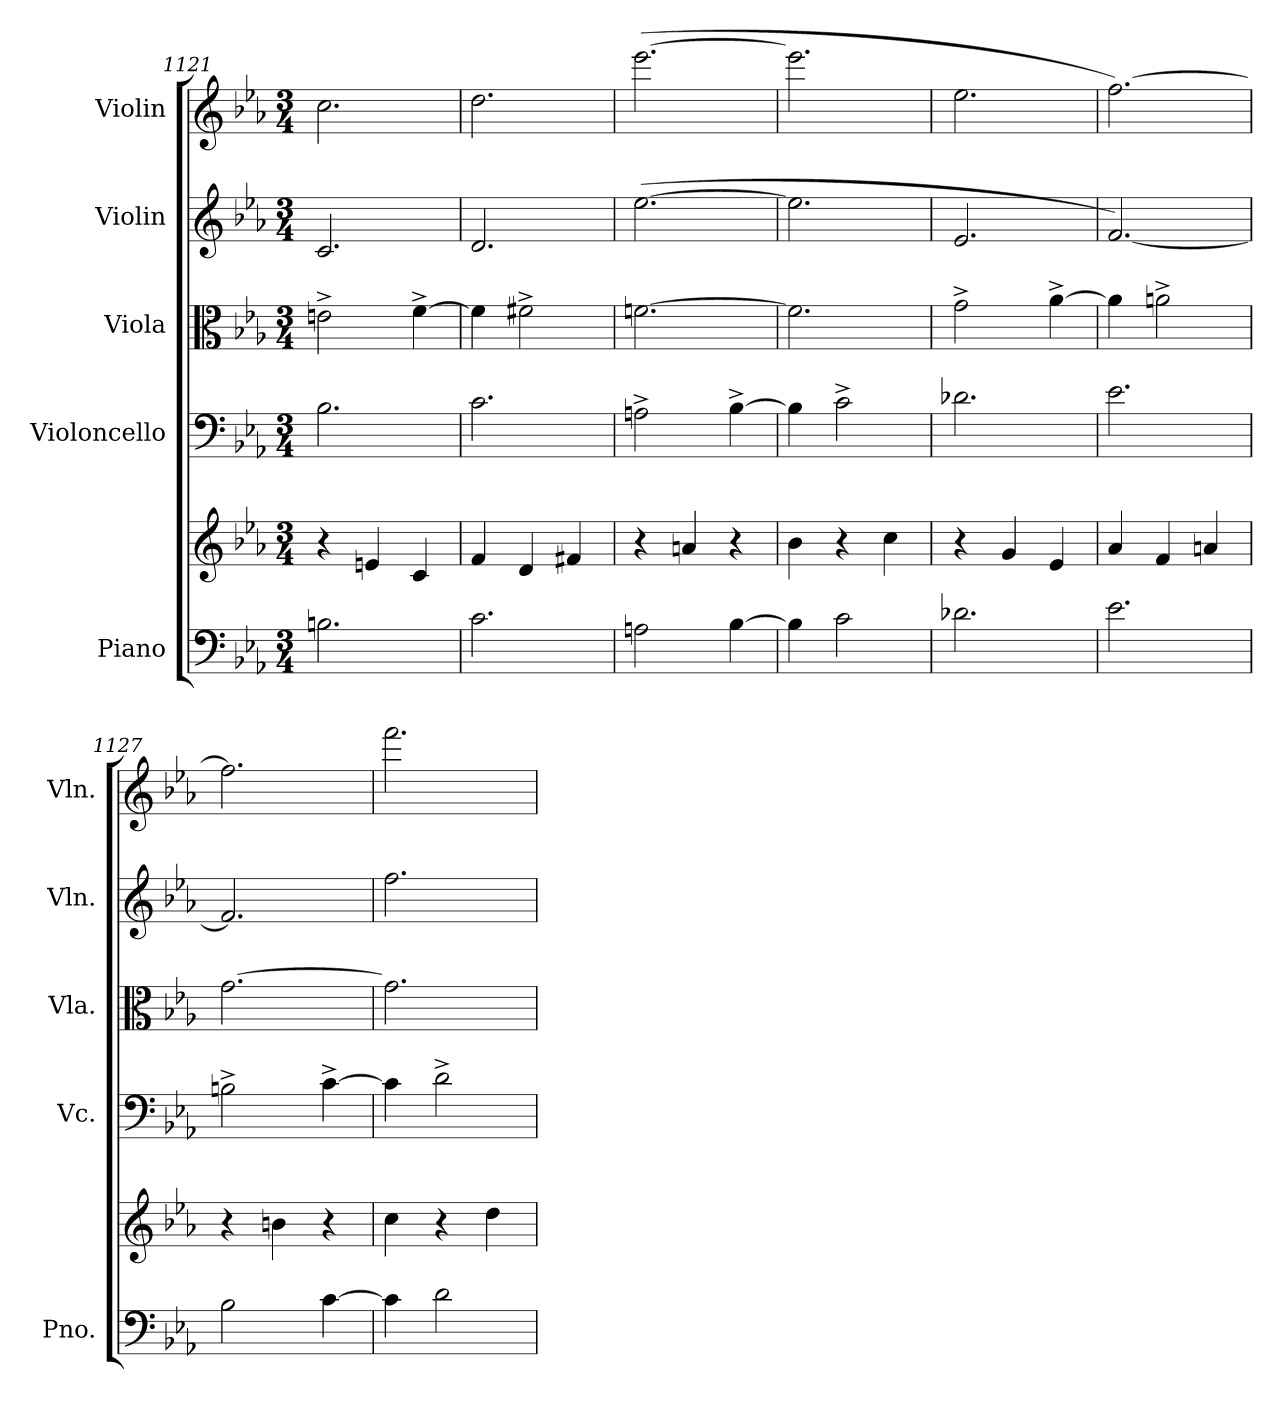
**kern	**kern	**kern	**kern	**kern	**kern
*part5	*part5	*part4	*part3	*part2	*part1
*staff6	*staff5	*staff4	*staff3	*staff2	*staff1
*I"Piano	*	*I"Violoncello	*I"Viola	*I"Violin	*I"Violin
*I'Pno.	*	*I'Vc.	*I'Vla.	*I'Vln.	*I'Vln.
!!LO:LB:g=z
*clefF4	*clefG2	*clefF4	*clefC3	*clefG2	*clefG2
*k[b-e-a-]	*k[b-e-a-]	*k[b-e-a-]	*k[b-e-a-]	*k[b-e-a-]	*k[b-e-a-]
*M3/4	*M3/4	*M3/4	*M3/4	*M3/4	*M3/4
=1121	=1121	=1121	=1121	=1121	=1121
2.Bn\	4r	2.B-\	2en^\	2.c/	2.cc\
.	4en/	.	.	.	.
.	4c/	.	[4f^\	.	.
=1122	=1122	=1122	=1122	=1122	=1122
2.c\	4f/	2.c\	4f\]	2.d/	2.dd\
.	4d/	.	2f#X^\	.	.
.	4f#X/	.	.	.	.
=1123	=1123	=1123	=1123	=1123	=1123
2An\	4r	2An^\	[2.fn\	([2.ee-\	([2.eee-\
.	4an/	.	.	.	.
[4B-\	4r	[4B-^\	.	.	.
=1124	=1124	=1124	=1124	=1124	=1124
4B-\]	4b-\	4B-\]	2.f\]	2.ee-\]	2.eee-\]
2c\	4r	2c^\	.	.	.
.	4cc\	.	.	.	.
=1125	=1125	=1125	=1125	=1125	=1125
2.d-X\	4r	2.d-X\	2g^\	2.e-/	2.ee-\
.	4g/	.	.	.	.
.	4e-/	.	[4a-^\	.	.
=1126	=1126	=1126	=1126	=1126	=1126
2.e-\	4a-/	2.e-\	4a-\]	[2.f/)	[2.ff\)
.	4f/	.	2an^\	.	.
.	4an/	.	.	.	.
=1127	=1127	=1127	=1127	=1127	=1127
2B-\	4r	2Bn^\	[2.g\	2.f/]	2.ff\]
.	4bn\	.	.	.	.
[4c\	4r	[4c^\	.	.	.
=1128	=1128	=1128	=1128	=1128	=1128
4c\]	4cc\	4c\]	2.g\]	2.ff\	2.fff\
2d\	4r	2d^\	.	.	.
.	4dd\	.	.	.	.
=	=	=	=	=	=
*-	*-	*-	*-	*-	*-
